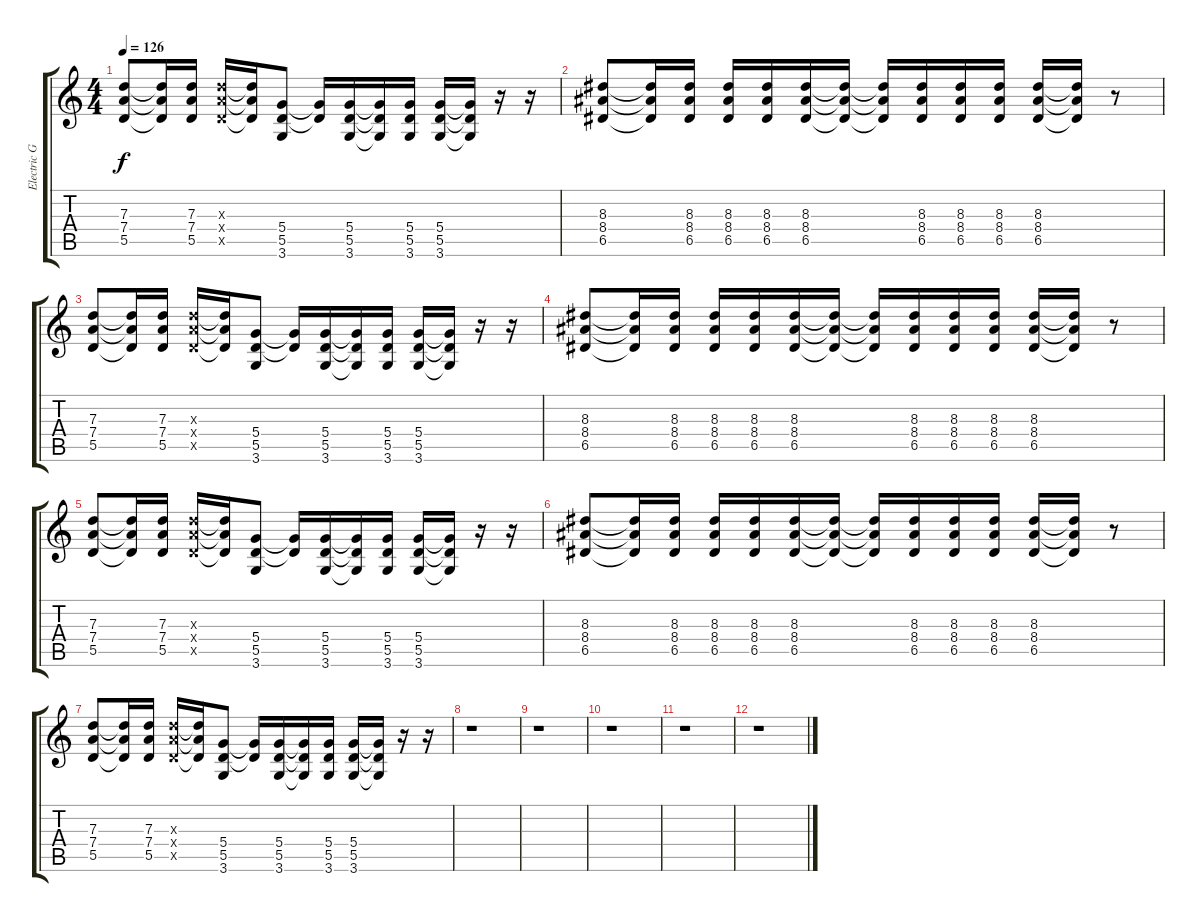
\track ("Electric Guitar (Rythm)" "Electric G") {instrument electricguitarclean}
\staff {score tabs}
\tuning (E4 B3 G3 D3 A2 E2) {hide}
\ts (4 4)
\tempo 126
\clef g2
\ks c
(7.3 7.4 5.5).8{dy f} (7.3{t} 7.4{t} 5.5{t}).16 (7.3 7.4 5.5).16 (7.3{x} 7.4{x} 5.5{x}).16 (7.3{t} 7.4{t} 5.5{t}).16 (5.4 5.5 3.6).8 (5.4{t} 5.5{t}).16 (5.4 5.5 3.6).16 (5.4{t} 5.5{t} 3.6{t}).16 (5.4 5.5 3.6).16 (5.4 5.5 3.6).16 (5.4{t} 5.5{t} 3.6{t}).16 r.16 r.16 |
(8.3 8.4 6.5).8 (8.3{t} 8.4{t} 6.5{t}).16 (8.3 8.4 6.5).16 (8.3 8.4 6.5).16 (8.3 8.4 6.5).16 (8.3 8.4 6.5).16 (8.3{t} 8.4{t} 6.5{t}).16 (8.3{t} 8.4{t} 6.5{t}).16 (8.3 8.4 6.5).16 (8.3 8.4 6.5).16 (8.3 8.4 6.5).16 (8.3 8.4 6.5).16 (8.3{t} 8.4{t} 6.5{t}).16 r.8 |
(7.3 7.4 5.5).8 (7.3{t} 7.4{t} 5.5{t}).16 (7.3 7.4 5.5).16 (7.3{x} 7.4{x} 5.5{x}).16 (7.3{t} 7.4{t} 5.5{t}).16 (5.4 5.5 3.6).8 (5.4{t} 5.5{t}).16 (5.4 5.5 3.6).16 (5.4{t} 5.5{t} 3.6{t}).16 (5.4 5.5 3.6).16 (5.4 5.5 3.6).16 (5.4{t} 5.5{t} 3.6{t}).16 r.16 r.16 |
(8.3 8.4 6.5).8 (8.3{t} 8.4{t} 6.5{t}).16 (8.3 8.4 6.5).16 (8.3 8.4 6.5).16 (8.3 8.4 6.5).16 (8.3 8.4 6.5).16 (8.3{t} 8.4{t} 6.5{t}).16 (8.3{t} 8.4{t} 6.5{t}).16 (8.3 8.4 6.5).16 (8.3 8.4 6.5).16 (8.3 8.4 6.5).16 (8.3 8.4 6.5).16 (8.3{t} 8.4{t} 6.5{t}).16 r.8 |
(7.3 7.4 5.5).8 (7.3{t} 7.4{t} 5.5{t}).16 (7.3 7.4 5.5).16 (7.3{x} 7.4{x} 5.5{x}).16 (7.3{t} 7.4{t} 5.5{t}).16 (5.4 5.5 3.6).8 (5.4{t} 5.5{t}).16 (5.4 5.5 3.6).16 (5.4{t} 5.5{t} 3.6{t}).16 (5.4 5.5 3.6).16 (5.4 5.5 3.6).16 (5.4{t} 5.5{t} 3.6{t}).16 r.16 r.16 |
(8.3 8.4 6.5).8 (8.3{t} 8.4{t} 6.5{t}).16 (8.3 8.4 6.5).16 (8.3 8.4 6.5).16 (8.3 8.4 6.5).16 (8.3 8.4 6.5).16 (8.3{t} 8.4{t} 6.5{t}).16 (8.3{t} 8.4{t} 6.5{t}).16 (8.3 8.4 6.5).16 (8.3 8.4 6.5).16 (8.3 8.4 6.5).16 (8.3 8.4 6.5).16 (8.3{t} 8.4{t} 6.5{t}).16 r.8 |
(7.3 7.4 5.5).8 (7.3{t} 7.4{t} 5.5{t}).16 (7.3 7.4 5.5).16 (7.3{x} 7.4{x} 5.5{x}).16 (7.3{t} 7.4{t} 5.5{t}).16 (5.4 5.5 3.6).8 (5.4{t} 5.5{t}).16 (5.4 5.5 3.6).16 (5.4{t} 5.5{t} 3.6{t}).16 (5.4 5.5 3.6).16 (5.4 5.5 3.6).16 (5.4{t} 5.5{t} 3.6{t}).16 r.16 r.16 |
r.1 |
r.1 |
r.1 |
r.1 |
r.1
